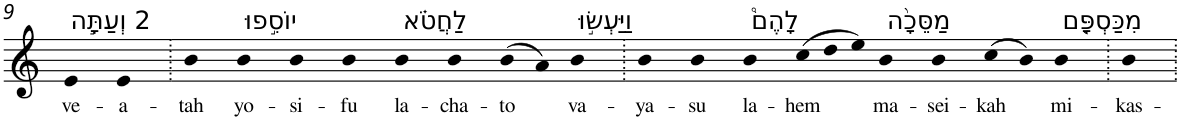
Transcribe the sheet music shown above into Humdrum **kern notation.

**kern	**text
*part1	*part1
*staff1	*staff1
*I"Piano	*
*I'Pno	*
!!LO:PB:g=z
*clefG2	*
*k[]	*
=9	=9
!LO:TX:a:t=2 וְעַתָּ֣ה	!
!	!LO:LY:b
4e	ve-
!	!LO:LY:b
4e	-a-
=10.	=10.
!	!LO:LY:b
4b	-tah
!LO:TX:a:t=יוֹסִ֣פוּ	!
!	!LO:LY:b
4b	yo-
!	!LO:LY:b
4b	-si-
!	!LO:LY:b
4b	-fu
!LO:TX:a:t=לַחֲטֹ֗א	!
!	!LO:LY:b
4b	la-
!	!LO:LY:b
4b	-cha-
!	!LO:LY:b
(>8b	-to
8a)	.
!LO:TX:a:t=וַיַּעְשׂ֣וּ	!
!	!LO:LY:b
4b	va-
=11.	=11.
!	!LO:LY:b
4b	-ya-
!	!LO:LY:b
4b	-su
!LO:TX:a:t=לָהֶם֩	!
!	!LO:LY:b
4b	la-
!	!LO:LY:b
(>12cc	-hem
12dd	.
12ee)	.
!LO:TX:a:t=מַסֵּכָ֨ה	!
!	!LO:LY:b
4b	ma-
!	!LO:LY:b
4b	-sei-
!	!LO:LY:b
(>8cc	-kah
8b)	.
!LO:TX:a:t=מִכַּסְפָּ֤ם	!
!	!LO:LY:b
4b	mi-
=12.	=12.
!	!LO:LY:b
4b	-kas-
=.	=.
*-	*-
